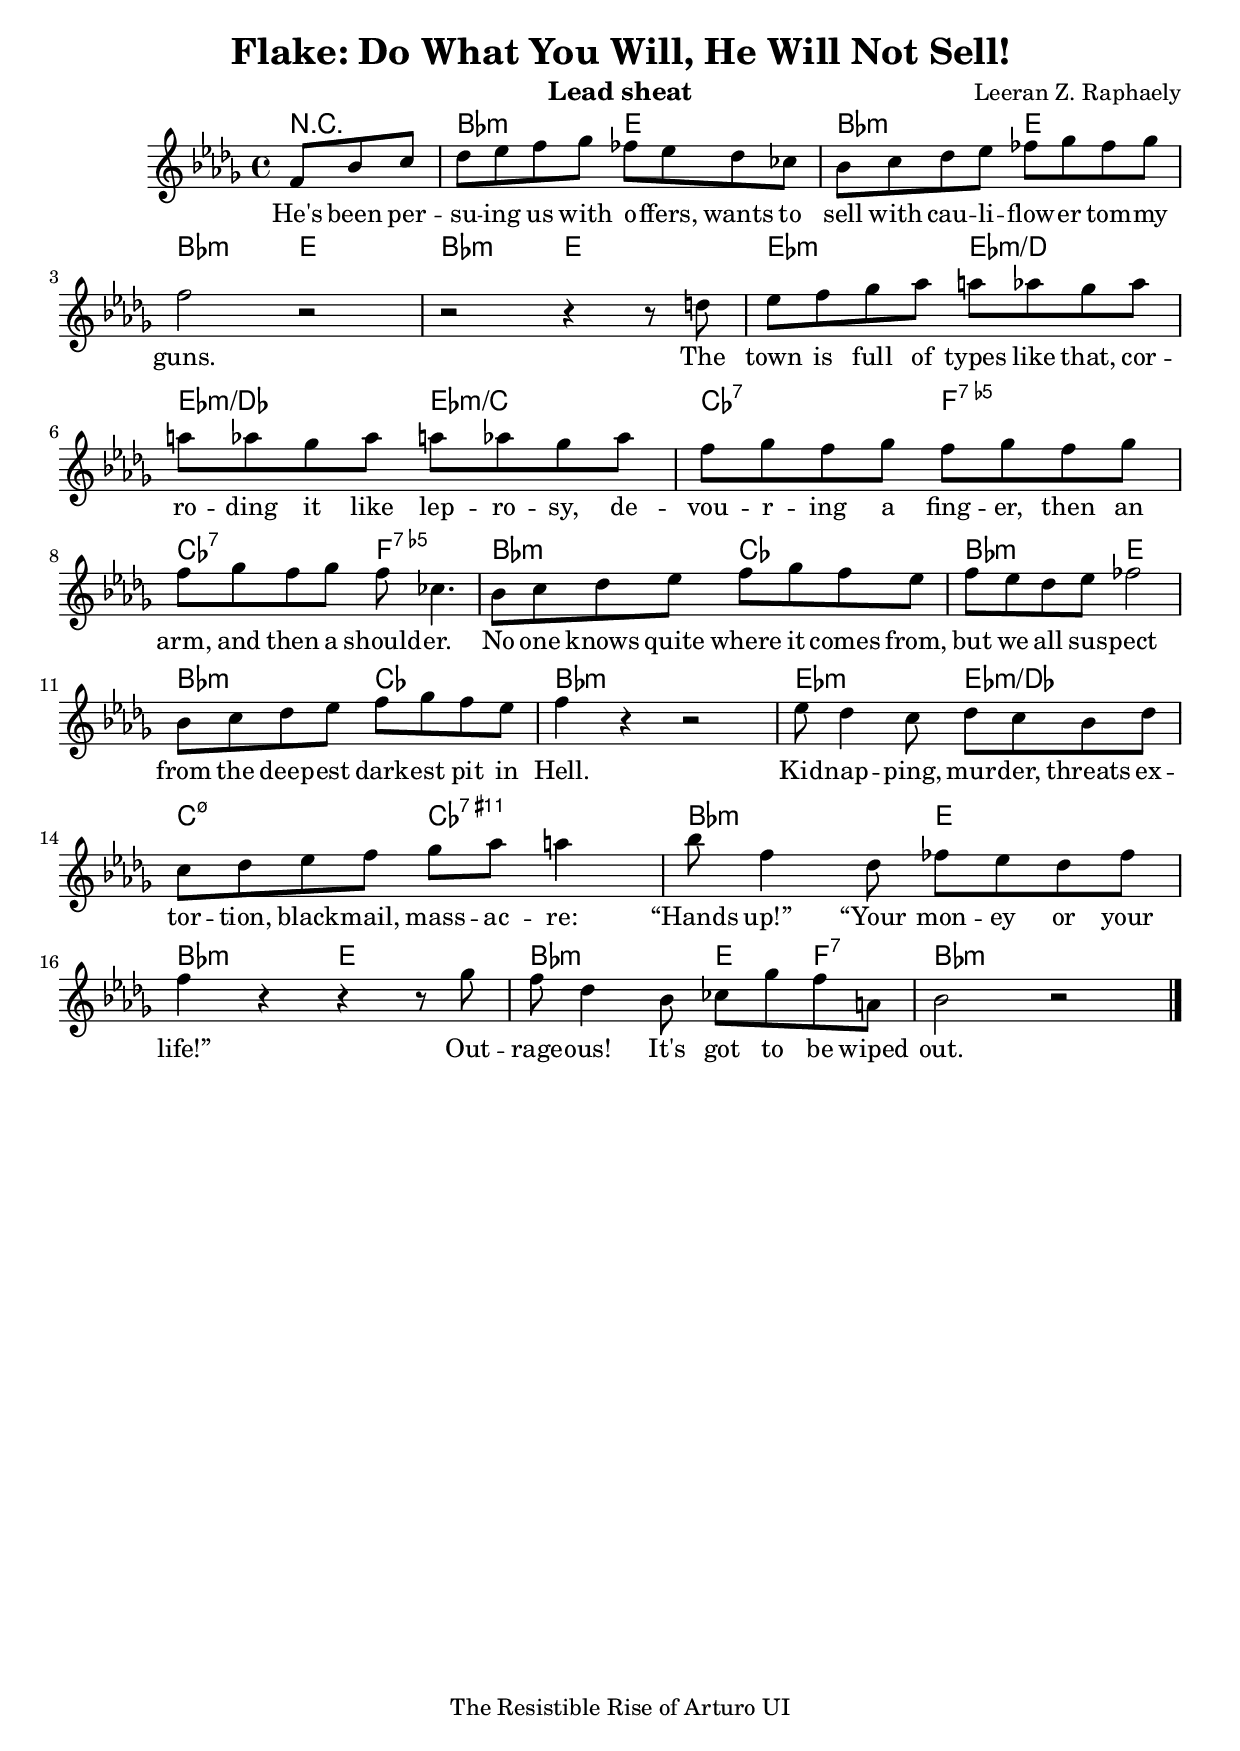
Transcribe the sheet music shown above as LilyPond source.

\header {
	title = "Flake: Do What You Will, He Will Not Sell!"
	composer = "Leeran Z. Raphaely"
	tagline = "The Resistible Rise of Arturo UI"
	instrument = "Lead sheat"
}

\paper {
}

\version "2.10.33"

\transpose c bes {

<<

\chords {
	r 4.
	c2:min fis
	c:min fis
	c:min fis
	c:min fis
	f:min f:min/e f:min/ees f:min/d
	des:7 g:7.5-
	des:7 g:7.5-
	c:min des c:min fis
	c:min des c1:min
	f2:min f:min/ees
	d:min7.5- des:7.11+
	c:min fis c:min fis
	c:min fis4 g:7
	c1:min
}

\relative c' {
	% \autoBeamOff
	\key c \minor
	\partial 4. g8 c d          % He's been per-
	ees f g aes ges f ees des   % suing us with offers, wants to
	c d ees f ges aes ges aes   % sell with cauliflower tommy-
	g2 r r r4 r8 e              % guns. The
	f g aes bes b bes aes bes   % town is full of types like that, co-
	b bes aes bes b bes aes bes % rroding it like leprosy, de
	g aes g aes g aes g aes     % vouring a finger, then an
	g aes g aes g des4.         % arm and then a shoulder
	c8 d ees f g aes g f        % No one knows quite where it comes from,
	g f ees f ges2              % But we all suspect. From
	c,8 d ees f g aes g f       % the deepest darkest pit in
	g4 r4 r2                    % hell.
	f8 ees4 d8 ees d c ees
	d ees f g aes bes b4
	c8 g4 ees8 ges f ees ges
	g4 r4 r4 r8 aes
	g ees4 c8 des aes' g b,
	c2 r 


	\bar "|."
}

\addlyrics {
	He's been per -- su -- ing us with o -- ffers,	wants to sell with cau -- li -- flow -- er tom -- my guns.
	The town is full of types like that, cor -- ro -- ding it like lep -- ro -- sy,
	de -- vou -- r -- ing a fing -- er, then an arm, and then a should -- er.
	No one knows quite where it comes from,
	but we all sus -- pect from the deep -- est dark -- est pit in Hell.
	Kid -- nap -- ping, mur -- der, threats ex -- tor -- tion, black -- mail, mass -- ac -- re:
	“Hands up!” “Your mon -- ey or your life!” Out -- rage -- ous!
	It's got to be wiped out.
}

>>
}


